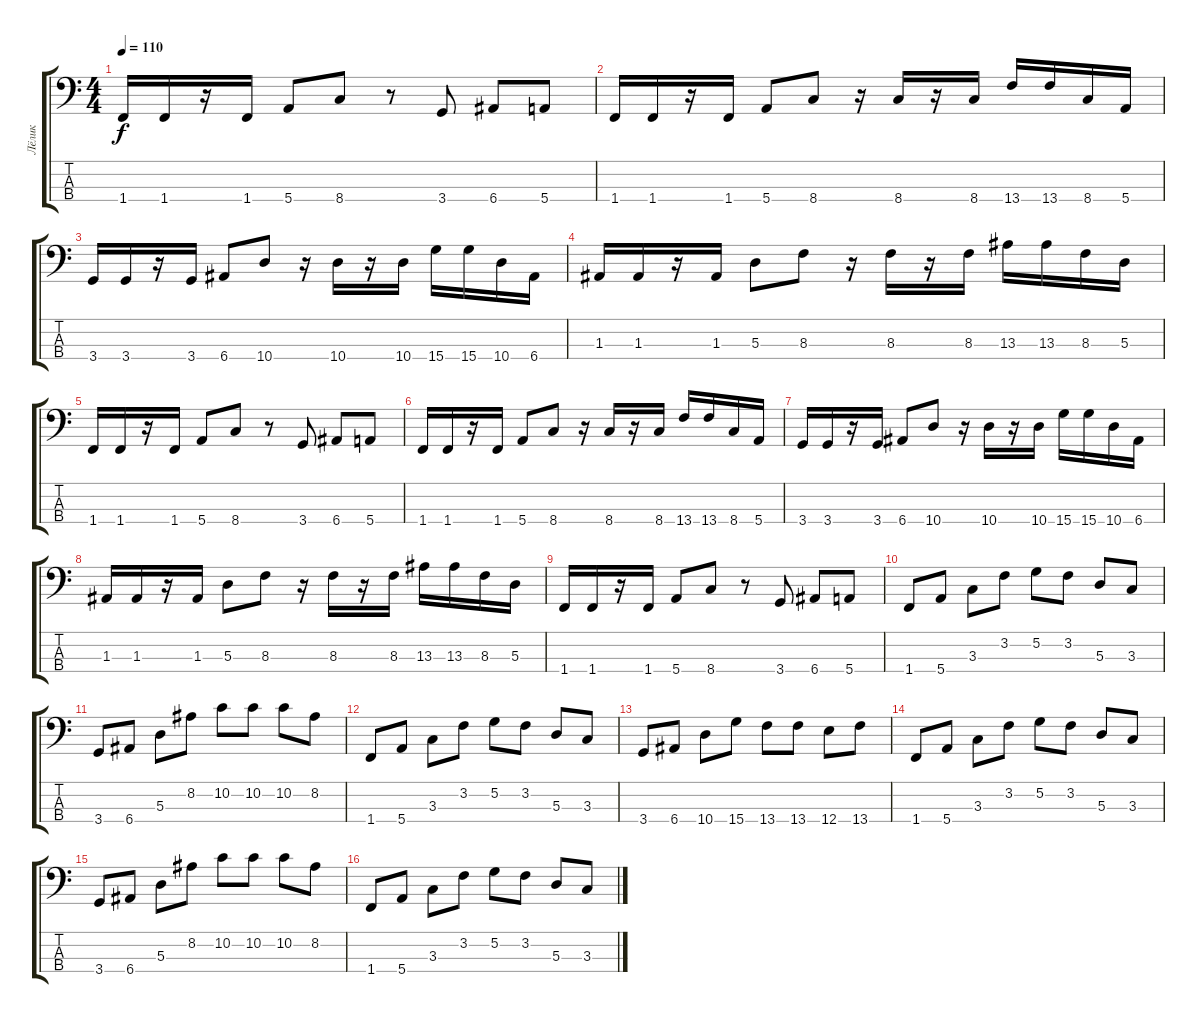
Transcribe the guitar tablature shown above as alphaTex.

\track ("Лёлик" "Лёлик") {instrument electricbassfinger}
\staff {score tabs}
\tuning (G2 D2 A1 E1) {hide}
\ts (4 4)
\tempo 110
\clef f4
\ks c
1.4.16{dy f} 1.4.16 r.16 1.4.16 5.4.8 8.4.8 r.8 3.4.8 6.4.8 5.4.8 |
1.4.16 1.4.16 r.16 1.4.16 5.4.8 8.4.8 r.16 8.4.16 r.16 8.4.16 13.4.16 13.4.16 8.4.16 5.4.16 |
3.4.16 3.4.16 r.16 3.4.16 6.4.8 10.4.8 r.16 10.4.16 r.16 10.4.16 15.4.16 15.4.16 10.4.16 6.4.16 |
1.3.16 1.3.16 r.16 1.3.16 5.3.8 8.3.8 r.16 8.3.16 r.16 8.3.16 13.3.16 13.3.16 8.3.16 5.3.16 |
1.4.16 1.4.16 r.16 1.4.16 5.4.8 8.4.8 r.8 3.4.8 6.4.8 5.4.8 |
1.4.16 1.4.16 r.16 1.4.16 5.4.8 8.4.8 r.16 8.4.16 r.16 8.4.16 13.4.16 13.4.16 8.4.16 5.4.16 |
3.4.16 3.4.16 r.16 3.4.16 6.4.8 10.4.8 r.16 10.4.16 r.16 10.4.16 15.4.16 15.4.16 10.4.16 6.4.16 |
1.3.16 1.3.16 r.16 1.3.16 5.3.8 8.3.8 r.16 8.3.16 r.16 8.3.16 13.3.16 13.3.16 8.3.16 5.3.16 |
1.4.16 1.4.16 r.16 1.4.16 5.4.8 8.4.8 r.8 3.4.8 6.4.8 5.4.8 |
1.4.8 5.4.8 3.3.8 3.2.8 5.2.8 3.2.8 5.3.8 3.3.8 |
3.4.8 6.4.8 5.3.8 8.2.8 10.2.8 10.2.8 10.2.8 8.2.8 |
1.4.8 5.4.8 3.3.8 3.2.8 5.2.8 3.2.8 5.3.8 3.3.8 |
3.4.8 6.4.8 10.4.8 15.4.8 13.4.8 13.4.8 12.4.8 13.4.8 |
1.4.8 5.4.8 3.3.8 3.2.8 5.2.8 3.2.8 5.3.8 3.3.8 |
3.4.8 6.4.8 5.3.8 8.2.8 10.2.8 10.2.8 10.2.8 8.2.8 |
1.4.8 5.4.8 3.3.8 3.2.8 5.2.8 3.2.8 5.3.8 3.3.8
